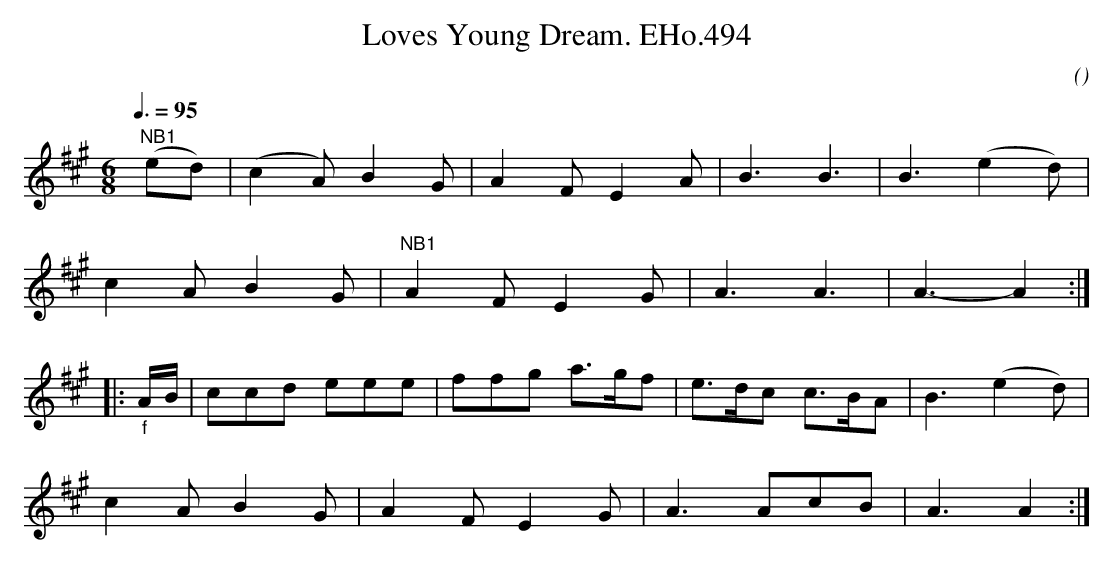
X:1
T:Loves Young Dream. EHo.494
M:6/8
L:1/8
Q:3/8=95
C:
O:
K:A
y"NB1"(ed) | (c2A)B2G | A2F E2A | B3B3 | B3 (e2d) |
c2A B2G |"NB1" A2F E2 G | A3A3 | A3-A2 :|
|: "_f"A/B/ | ccd eee | ffg a>gf | e>dc c>BA | B3(e2d) |
c2A B2G | A2F E2G | A3 AcB | A3A2 :|
